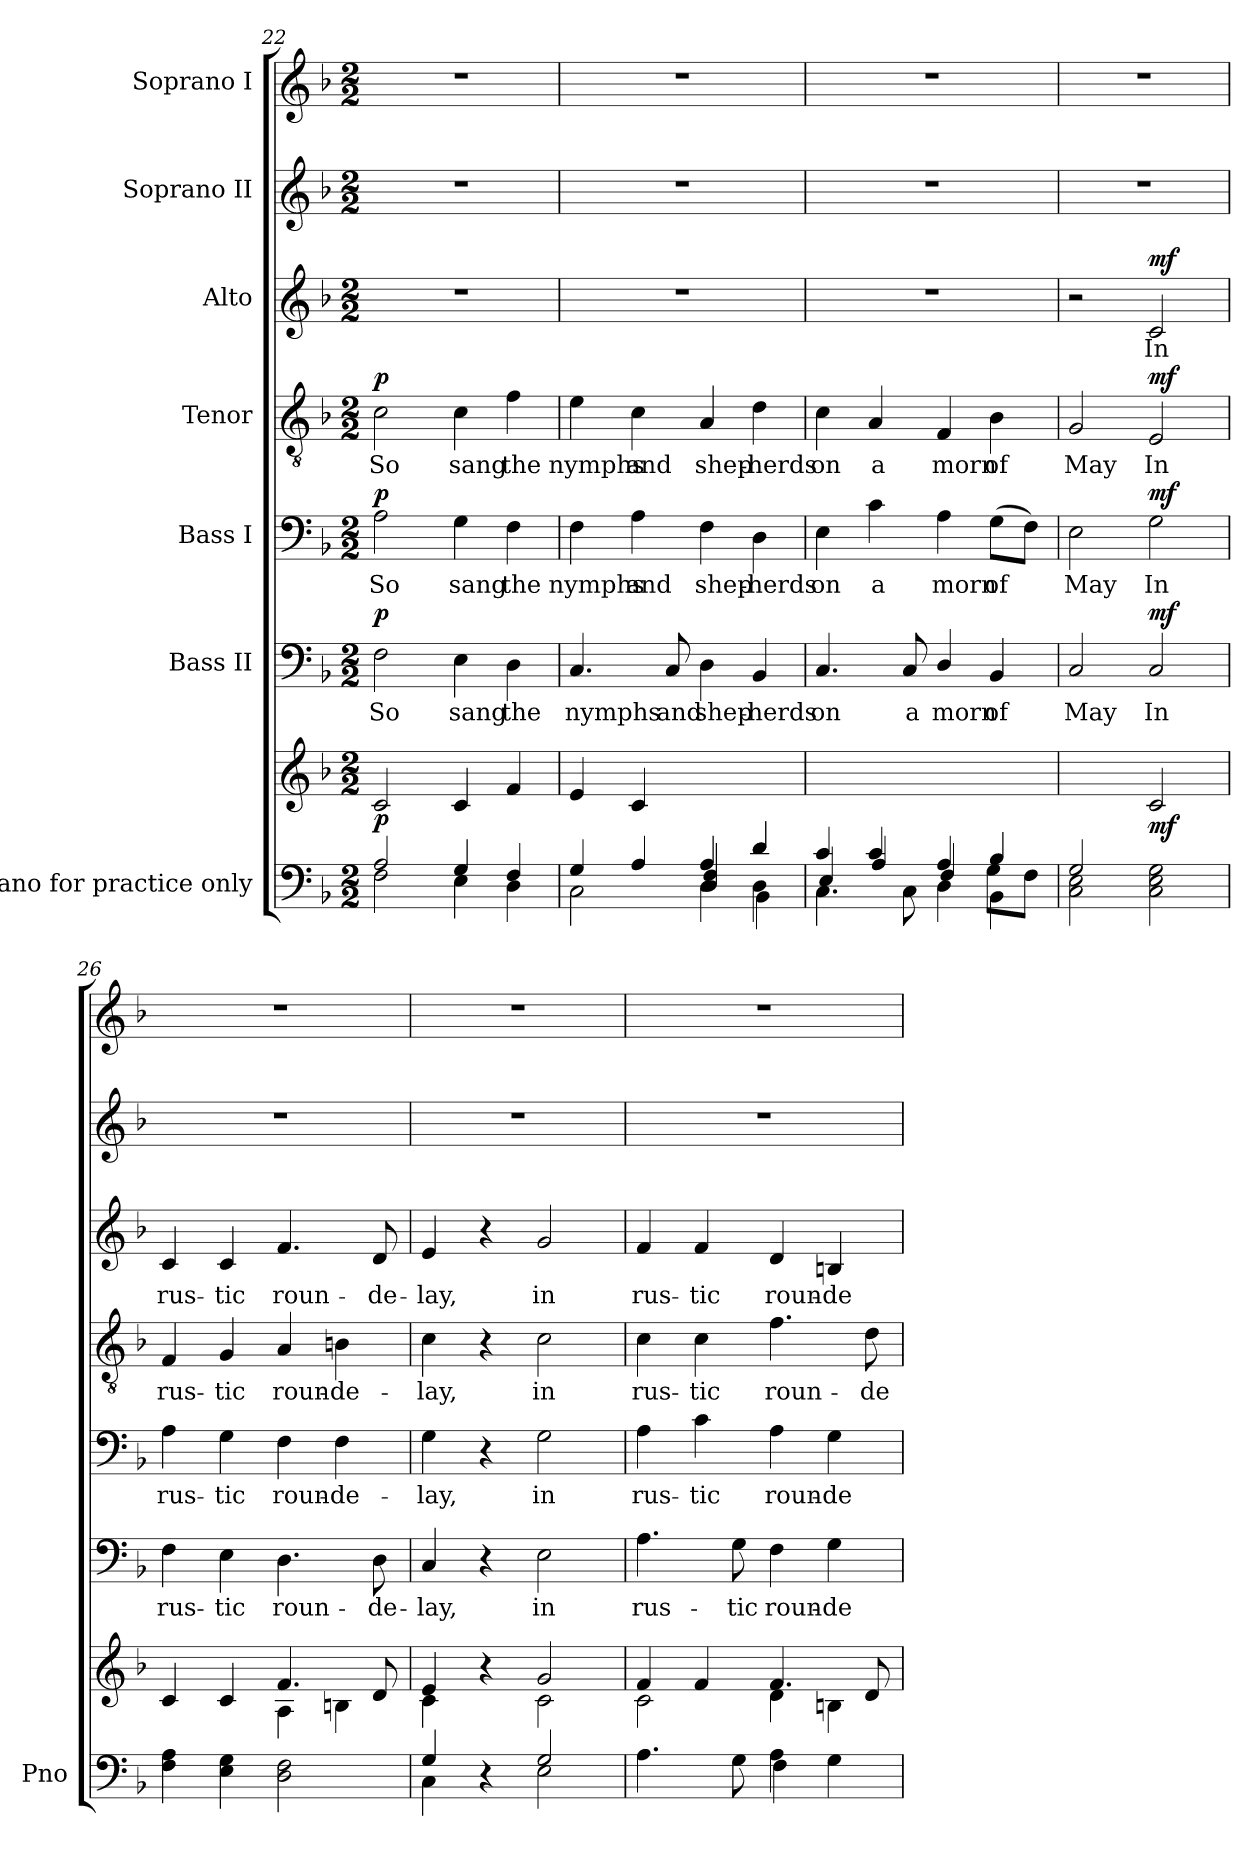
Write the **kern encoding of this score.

**kern	**kern	**dynam	**kern	**text	**dynam	**kern	**text	**dynam	**kern	**text	**dynam	**kern	**text	**dynam	**kern	**kern
*part7	*part7	*part7	*part6	*part6	*part6	*part5	*part5	*part5	*part4	*part4	*part4	*part3	*part3	*part3	*part2	*part1
*staff8	*staff7	*staff7/8	*staff6	*staff6	*staff6	*staff5	*staff5	*staff5	*staff4	*staff4	*staff4	*staff3	*staff3	*staff3	*staff2	*staff1
*I"Piano for practice only	*	*	*I"Bass II	*	*	*I"Bass I	*	*	*I"Tenor	*	*	*I"Alto	*	*	*I"Soprano II	*I"Soprano I
*I'Pno	*	*	*	*	*	*	*	*	*	*	*	*	*	*	*	*
*clefF4	*clefG2	*	*clefF4	*	*	*clefF4	*	*	*clefGv2	*	*	*clefG2	*	*	*clefG2	*clefG2
*k[b-]	*k[b-]	*	*k[b-]	*	*	*k[b-]	*	*	*k[b-]	*	*	*k[b-]	*	*	*k[b-]	*k[b-]
*M2/2	*M2/2	*	*M2/2	*	*	*M2/2	*	*	*M2/2	*	*	*M2/2	*	*	*M2/2	*M2/2
=22	=22	=22	=22	=22	=22	=22	=22	=22	=22	=22	=22	=22	=22	=22	=22	=22
*^	*	*	*	*	*	*	*	*	*	*	*	*	*	*	*	*
!	!	!	!LO:DY:b	!	!	!LO:DY:a	!	!	!LO:DY:a	!	!	!LO:DY:a	!	!	!	!	!
2A/	2F\	2c/	p	2F\	So	p	2A\	So	p	2c\	So	p	1r	.	.	1r	1r
4G/	4E\	4c/	.	4E\	sang	.	4G\	sang	.	4c\	sang	.	.	.	.	.	.
4F/	4D\	4f/	.	4D\	the	.	4F\	the	.	4f\	the	.	.	.	.	.	.
=23	=23	=23	=23	=23	=23	=23	=23	=23	=23	=23	=23	=23	=23	=23	=23	=23	=23
*^	*^	*	*	*	*	*	*	*	*	*	*	*	*	*	*	*	*
2ryy	4G/	2.ryy	2C\	4e/	.	4.C/	nymphs	.	4F\	nymphs	.	4e\	nymphs	.	1r	.	.	1r	1r
.	4A/	.	.	4c/	.	.	.	.	4A\	and	.	4c\	and	.	.	.	.	.	.
.	.	.	.	.	.	8C/	and	.	.	.	.	.	.	.	.	.	.	.	.
4A/	4D/ 4F/	.	4D\	2ryy	.	4D\	shep-	.	4F\	shep-	.	4A/	shep-	.	.	.	.	.	.
4d/	4d/	4D\	4BB-\	.	.	4BB-/	-herds	.	4D\	-herds	.	4d\	-herds	.	.	.	.	.	.
=24	=24	=24	=24	=24	=24	=24	=24	=24	=24	=24	=24	=24	=24	=24	=24	=24	=24	=24	=24
4c/	4E/	2ryy	4.C\	1ryy	.	4.C/	on	.	4E\	on	.	4c\	on	.	1r	.	.	1r	1r
4c/	4A/	.	.	.	.	.	.	.	4c\	a	.	4A/	a	.	.	.	.	.	.
.	.	.	8C\	.	.	8C/	a	.	.	.	.	.	.	.	.	.	.	.	.
4A/	4F/	4D\	2ryy	.	.	4D/	morn	.	4A\	morn	.	4F/	morn	.	.	.	.	.	.
4B-/	4BB-\	8G\L	.	.	.	4BB-/	of	.	(8G\L	of	.	4B-\	of	.	.	.	.	.	.
.	.	8F\J	.	.	.	.	.	.	8F\J)	.	.	.	.	.	.	.	.	.	.
*	*v	*v	*v	*	*	*	*	*	*	*	*	*	*	*	*	*	*	*	*
=25	=25	=25	=25	=25	=25	=25	=25	=25	=25	=25	=25	=25	=25	=25	=25	=25	=25
2G/	2C\ 2E\	2ryy	.	2C/	May	.	2E\	May	.	2G/	May	.	2r	.	.	1r	1r
!	!	!	!LO:DY:b	!	!	!LO:DY:a	!	!	!LO:DY:a	!	!	!LO:DY:a	!	!	!LO:DY:a	!	!
2ryy	2C\ 2E\ 2G\	2c/	mf	2C/	In	mf	2G\	In	mf	2E/	In	mf	2c/	In	mf	.	.
*v	*v	*	*	*	*	*	*	*	*	*	*	*	*	*	*	*	*
=26	=26	=26	=26	=26	=26	=26	=26	=26	=26	=26	=26	=26	=26	=26	=26	=26
*	*^	*	*	*	*	*	*	*	*	*	*	*	*	*	*	*
4F\ 4A\	4c/	2ryy	.	4F\	rus-	.	4A\	rus-	.	4F/	rus-	.	4c/	rus-	.	1r	1r
4E\ 4G\	4c/	.	.	4E\	-tic	.	4G\	-tic	.	4G/	-tic	.	4c/	-tic	.	.	.
2D\ 2F\	4.f/	4A\	.	4.D\	roun-	.	4F\	roun-	.	4A/	roun-	.	4.f/	roun-	.	.	.
.	.	4Bn\	.	.	.	.	4F\	-de-	.	4Bn\	-de-	.	.	.	.	.	.
.	8d/	.	.	8D\	-de-	.	.	.	.	.	.	.	8d/	-de-	.	.	.
=27	=27	=27	=27	=27	=27	=27	=27	=27	=27	=27	=27	=27	=27	=27	=27	=27	=27
*^	*	*	*	*	*	*	*	*	*	*	*	*	*	*	*	*	*
4G/	4C\	4e/	4c\	.	4C/	-lay,	.	4G\	-lay,	.	4c\	-lay,	.	4e/	-lay,	.	1r	1r
4r	4ryy	4r	4ryy	.	4r	.	.	4r	.	.	4r	.	.	4r	.	.	.	.
2G/	2E\	2g/	2c\	.	2E\	in	.	2G\	in	.	2c\	in	.	2g/	in	.	.	.
=28	=28	=28	=28	=28	=28	=28	=28	=28	=28	=28	=28	=28	=28	=28	=28	=28	=28	=28
4.A\	2ryy	4f/	2c\	.	4.A\	rus-	.	4A\	rus-	.	4c\	rus-	.	4f/	rus-	.	1r	1r
.	.	4f/	.	.	.	.	.	4c\	-tic	.	4c\	-tic	.	4f/	-tic	.	.	.
8G\	.	.	.	.	8G\	-tic	.	.	.	.	.	.	.	.	.	.	.	.
4A\	4F\	4.f/	4d\	.	4F\	roun-	.	4A\	roun-	.	4.f\	roun-	.	4d/	roun-	.	.	.
4G\	4ryy	.	4Bn\	.	4G\	-de-	.	4G\	-de-	.	.	.	.	4Bn/	-de-	.	.	.
.	.	8d/	.	.	.	.	.	.	.	.	8d\	-de-	.	.	.	.	.	.
*v	*v	*	*	*	*	*	*	*	*	*	*	*	*	*	*	*	*	*
*	*v	*v	*	*	*	*	*	*	*	*	*	*	*	*	*	*	*
=	=	=	=	=	=	=	=	=	=	=	=	=	=	=	=	=
*-	*-	*-	*-	*-	*-	*-	*-	*-	*-	*-	*-	*-	*-	*-	*-	*-
